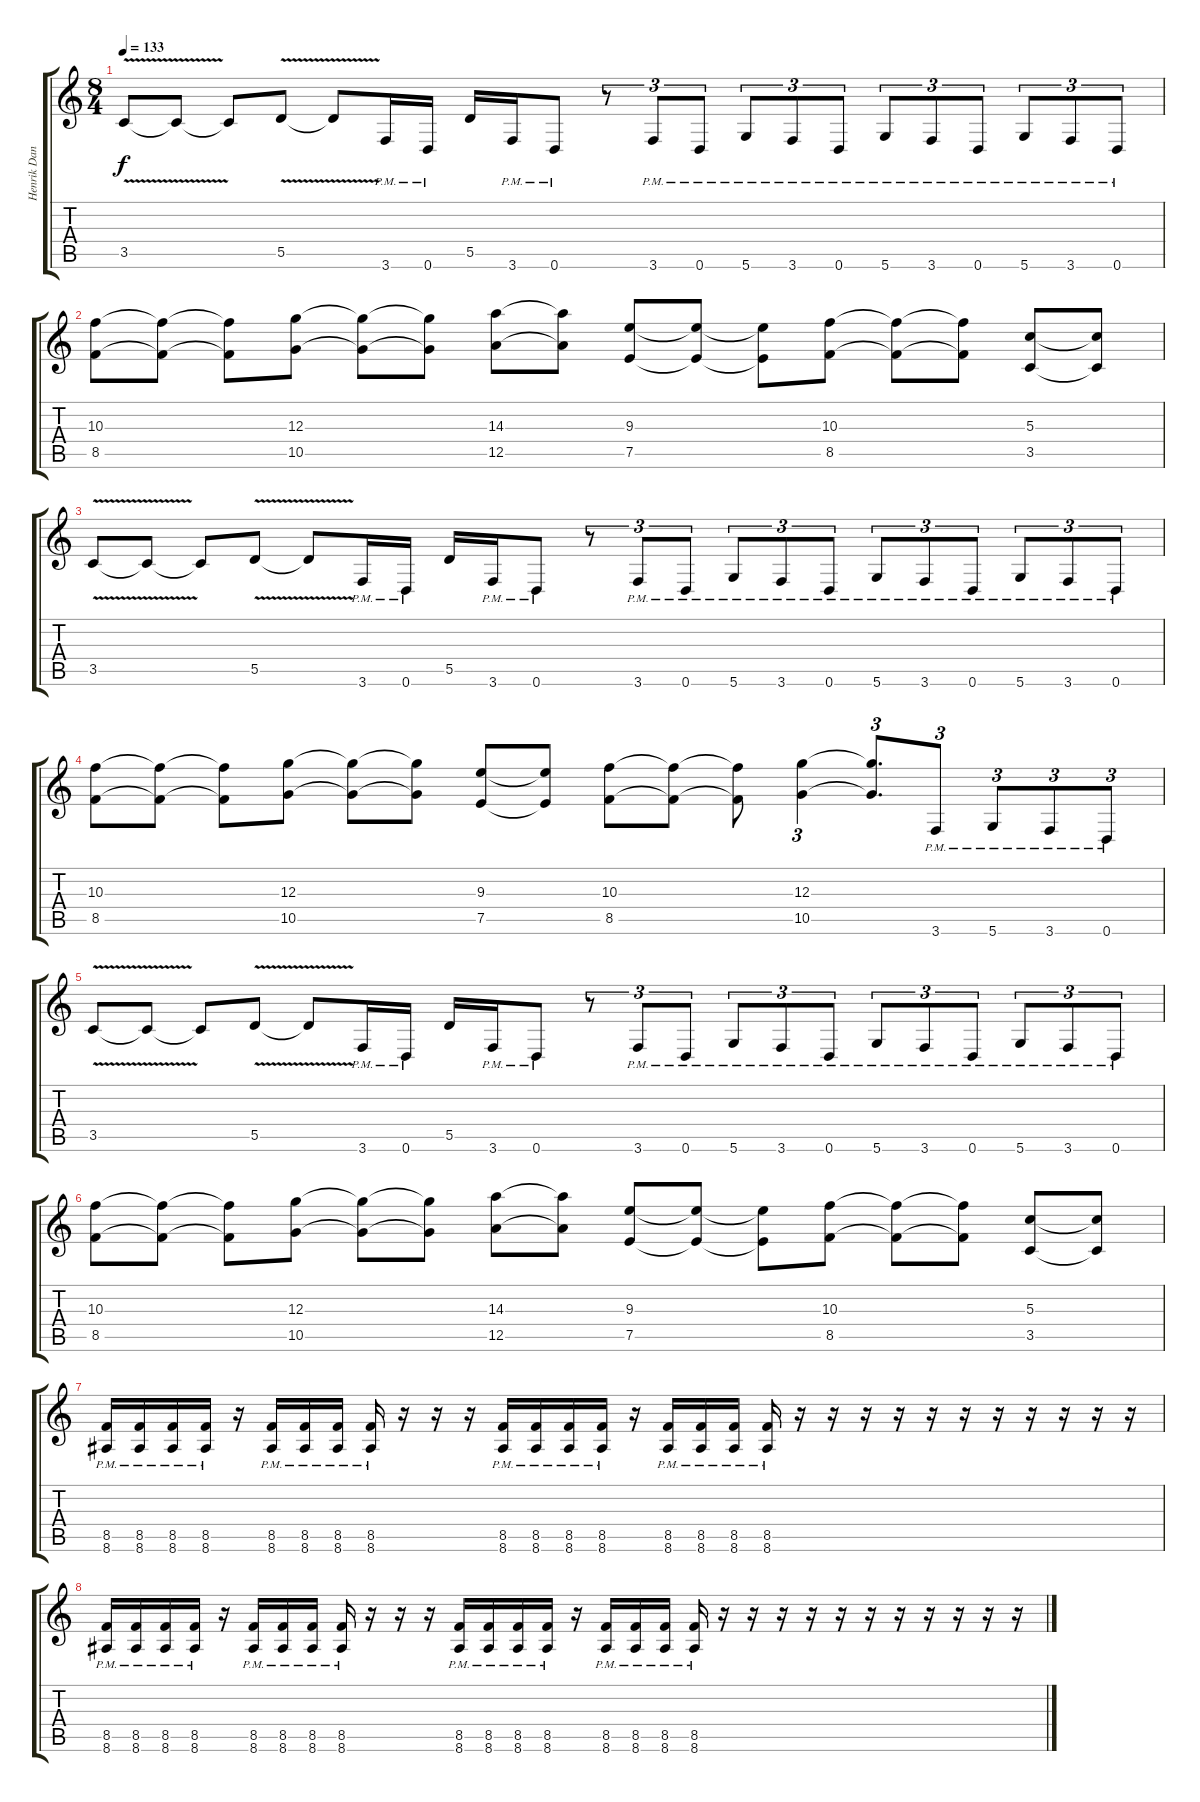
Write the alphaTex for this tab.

\track ("Henrik Danhage" "Henrik Dan") {instrument distortionguitar}
\staff {score tabs}
\tuning (E4 B3 G3 D3 A2 D2) {hide}
\ts (8 4)
\tempo 133
\clef g2
\ks c
3.5{v}.8{dy f} 3.5{t}.8 3.5{t}.8 5.5{v}.8 5.5{t}.8 3.6{pm}.16 0.6{pm}.16 5.5.16 3.6{pm}.16 0.6{pm}.8 r.8{tu (3 2)} 3.6{pm}.8{tu (3 2)} 0.6{pm}.8{tu (3 2)} 5.6{pm}.8{tu (3 2)} 3.6{pm}.8{tu (3 2)} 0.6{pm}.8{tu (3 2)} 5.6{pm}.8{tu (3 2)} 3.6{pm}.8{tu (3 2)} 0.6{pm}.8{tu (3 2)} 5.6{pm}.8{tu (3 2)} 3.6{pm}.8{tu (3 2)} 0.6{pm}.8{tu (3 2)} |
(10.3 8.5).8 (10.3{t} 8.5{t}).8 (10.3{t} 8.5{t}).8 (12.3 10.5).8 (12.3{t} 10.5{t}).8 (12.3{t} 10.5{t}).8 (14.3 12.5).8 (14.3{t} 12.5{t}).8 (9.3 7.5).8 (9.3{t} 7.5{t}).8 (9.3{t} 7.5{t}).8 (10.3 8.5).8 (10.3{t} 8.5{t}).8 (10.3{t} 8.5{t}).8 (5.3 3.5).8 (5.3{t} 3.5{t}).8 |
3.5{v}.8 3.5{t}.8 3.5{t}.8 5.5{v}.8 5.5{t}.8 3.6{pm}.16 0.6{pm}.16 5.5.16 3.6{pm}.16 0.6{pm}.8 r.8{tu (3 2)} 3.6{pm}.8{tu (3 2)} 0.6{pm}.8{tu (3 2)} 5.6{pm}.8{tu (3 2)} 3.6{pm}.8{tu (3 2)} 0.6{pm}.8{tu (3 2)} 5.6{pm}.8{tu (3 2)} 3.6{pm}.8{tu (3 2)} 0.6{pm}.8{tu (3 2)} 5.6{pm}.8{tu (3 2)} 3.6{pm}.8{tu (3 2)} 0.6{pm}.8{tu (3 2)} |
(10.3 8.5).8 (10.3{t} 8.5{t}).8 (10.3{t} 8.5{t}).8 (12.3 10.5).8 (12.3{t} 10.5{t}).8 (12.3{t} 10.5{t}).8 (9.3 7.5).8 (9.3{t} 7.5{t}).8 (10.3 8.5).8 (10.3{t} 8.5{t}).8 (10.3{t} 8.5{t}).8 (12.3 10.5).4{tu (3 2)} (12.3{t} 10.5{t}).8{d tu (3 2)} 3.6{pm}.8{tu (3 2)} 5.6{pm}.8{tu (3 2)} 3.6{pm}.8{tu (3 2)} 0.6{pm}.8{tu (3 2)} |
3.5{v}.8 3.5{t}.8 3.5{t}.8 5.5{v}.8 5.5{t}.8 3.6{pm}.16 0.6{pm}.16 5.5.16 3.6{pm}.16 0.6{pm}.8 r.8{tu (3 2)} 3.6{pm}.8{tu (3 2)} 0.6{pm}.8{tu (3 2)} 5.6{pm}.8{tu (3 2)} 3.6{pm}.8{tu (3 2)} 0.6{pm}.8{tu (3 2)} 5.6{pm}.8{tu (3 2)} 3.6{pm}.8{tu (3 2)} 0.6{pm}.8{tu (3 2)} 5.6{pm}.8{tu (3 2)} 3.6{pm}.8{tu (3 2)} 0.6{pm}.8{tu (3 2)} |
(10.3 8.5).8 (10.3{t} 8.5{t}).8 (10.3{t} 8.5{t}).8 (12.3 10.5).8 (12.3{t} 10.5{t}).8 (12.3{t} 10.5{t}).8 (14.3 12.5).8 (14.3{t} 12.5{t}).8 (9.3 7.5).8 (9.3{t} 7.5{t}).8 (9.3{t} 7.5{t}).8 (10.3 8.5).8 (10.3{t} 8.5{t}).8 (10.3{t} 8.5{t}).8 (5.3 3.5).8 (5.3{t} 3.5{t}).8 |
(8.5{pm} 8.6{pm}).16 (8.5{pm} 8.6{pm}).16 (8.5{pm} 8.6{pm}).16 (8.5{pm} 8.6{pm}).16 r.16 (8.5{pm} 8.6{pm}).16 (8.5{pm} 8.6{pm}).16 (8.5{pm} 8.6{pm}).16 (8.5{pm} 8.6{pm}).16 r.16 r.16 r.16 (8.5{pm} 8.6{pm}).16 (8.5{pm} 8.6{pm}).16 (8.5{pm} 8.6{pm}).16 (8.5{pm} 8.6{pm}).16 r.16 (8.5{pm} 8.6{pm}).16 (8.5{pm} 8.6{pm}).16 (8.5{pm} 8.6{pm}).16 (8.5{pm} 8.6{pm}).16 r.16 r.16 r.16 r.16 r.16 r.16 r.16 r.16 r.16 r.16 r.16 |
(8.5{pm} 8.6{pm}).16 (8.5{pm} 8.6{pm}).16 (8.5{pm} 8.6{pm}).16 (8.5{pm} 8.6{pm}).16 r.16 (8.5{pm} 8.6{pm}).16 (8.5{pm} 8.6{pm}).16 (8.5{pm} 8.6{pm}).16 (8.5{pm} 8.6{pm}).16 r.16 r.16 r.16 (8.5{pm} 8.6{pm}).16 (8.5{pm} 8.6{pm}).16 (8.5{pm} 8.6{pm}).16 (8.5{pm} 8.6{pm}).16 r.16 (8.5{pm} 8.6{pm}).16 (8.5{pm} 8.6{pm}).16 (8.5{pm} 8.6{pm}).16 (8.5{pm} 8.6{pm}).16 r.16 r.16 r.16 r.16 r.16 r.16 r.16 r.16 r.16 r.16 r.16
